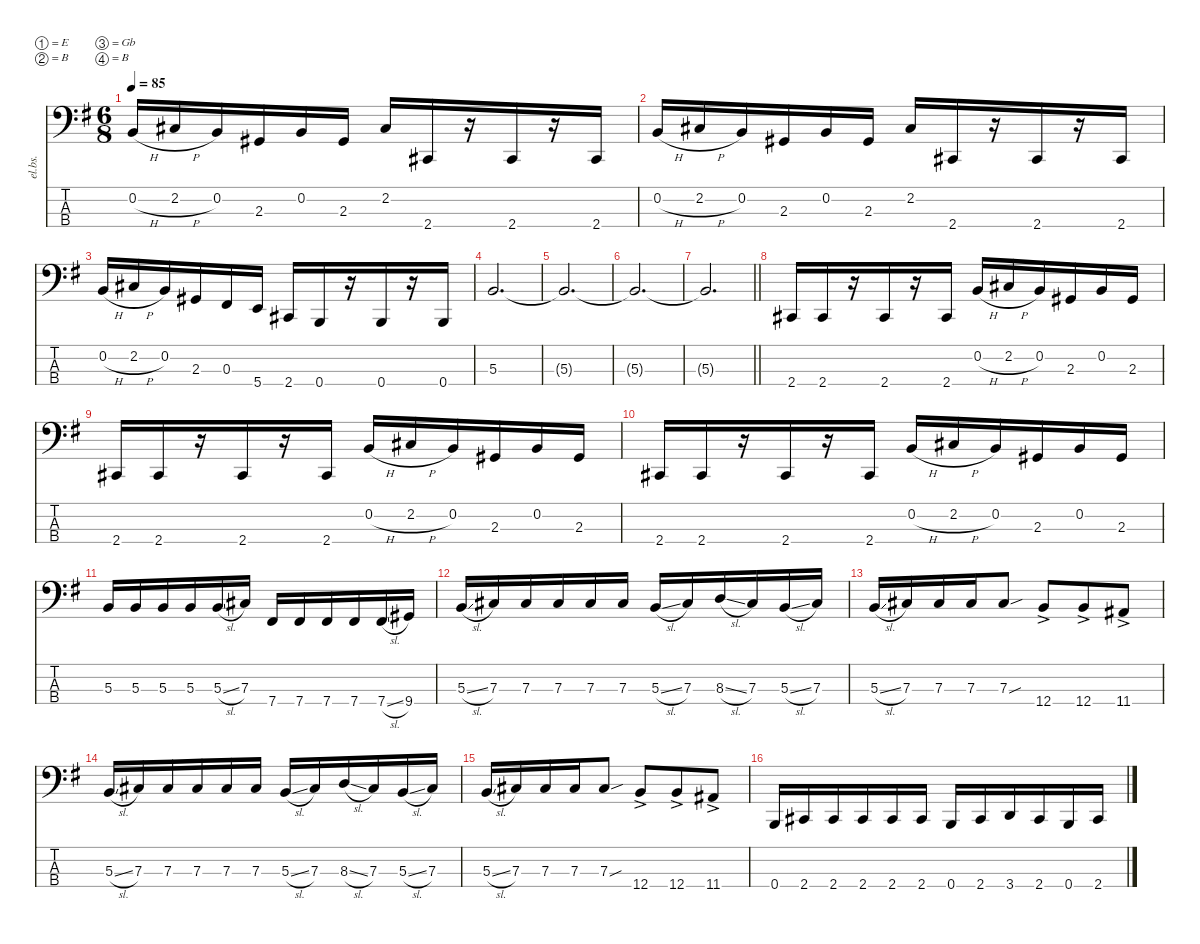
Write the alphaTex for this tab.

\defaultSystemsLayout 4
\hideDynamics
\bracketExtendMode nobrackets
\otherSystemsTrackNameOrientation horizontal
\track ("Bass" "el.bs.") {instrument electricbassfinger}
\staff {score tabs}
\tuning (E2 B1 Gb1 B0)
\ts (6 8)
\tempo 85
\clef f4
\ks eminor
0.2{h acc forcenatural}.16{dy f} 2.2{h acc #}.16 0.2{acc forcenatural}.16 2.3{acc #}.16 0.2{acc forcenatural}.16 2.3{acc #}.16 2.2{acc #}.16 2.4{acc #}.16 r.16 2.4{acc #}.16 r.16 2.4{acc #}.16 |
0.2{h acc forcenatural}.16 2.2{h acc #}.16 0.2{acc forcenatural}.16 2.3{acc #}.16 0.2{acc forcenatural}.16 2.3{acc #}.16 2.2{acc #}.16 2.4{acc #}.16 r.16 2.4{acc #}.16 r.16 2.4{acc #}.16 |
0.2{h acc forcenatural}.16 2.2{h acc #}.16 0.2{acc forcenatural}.16 2.3{acc #}.16 0.3{acc #}.16 5.4{acc forcenatural}.16 2.4{acc #}.16 0.4{acc forcenatural}.16 r.16 0.4{acc forcenatural}.16 r.16 0.4{acc forcenatural}.16 |
5.3{acc forcenatural}.2{d} |
5.3{t acc forcenatural}.2{d} |
5.3{t acc forcenatural}.2{d} |
\barLineRight lightlight
5.3{t acc forcenatural}.2{d} |
2.4{acc #}.16 2.4{acc #}.16 r.16 2.4{acc #}.16 r.16 2.4{acc #}.16 0.2{h acc forcenatural}.16 2.2{h acc #}.16 0.2{acc forcenatural}.16 2.3{acc #}.16 0.2{acc forcenatural}.16 2.3{acc #}.16 |
2.4{acc #}.16 2.4{acc #}.16 r.16 2.4{acc #}.16 r.16 2.4{acc #}.16 0.2{h acc forcenatural}.16 2.2{h acc #}.16 0.2{acc forcenatural}.16 2.3{acc #}.16 0.2{acc forcenatural}.16 2.3{acc #}.16 |
2.4{acc #}.16 2.4{acc #}.16 r.16 2.4{acc #}.16 r.16 2.4{acc #}.16 0.2{h acc forcenatural}.16 2.2{h acc #}.16 0.2{acc forcenatural}.16 2.3{acc #}.16 0.2{acc forcenatural}.16 2.3{acc #}.16 |
5.3{acc forcenatural}.16 5.3{acc forcenatural}.16 5.3{acc forcenatural}.16 5.3{acc forcenatural}.16 5.3{sl acc forcenatural}.16 7.3{acc #}.16 7.4{acc #}.16 7.4{acc #}.16 7.4{acc #}.16 7.4{acc #}.16 7.4{sl acc #}.16 9.4{acc #}.16 |
5.3{sl acc forcenatural}.16 7.3{acc #}.16 7.3{acc #}.16 7.3{acc #}.16 7.3{acc #}.16 7.3{acc #}.16 5.3{sl acc forcenatural}.16 7.3{acc #}.16 8.3{sl acc forcenatural}.16 7.3{acc #}.16 5.3{sl acc forcenatural}.16 7.3{acc #}.16 |
5.3{sl acc forcenatural}.16 7.3{acc #}.16 7.3{acc #}.16 7.3{acc #}.16 7.3{sou acc #}.8 12.4{ac acc forcenatural}.8 12.4{ac acc forcenatural}.8 11.4{ac acc #}.8 |
5.3{sl acc forcenatural}.16 7.3{acc #}.16 7.3{acc #}.16 7.3{acc #}.16 7.3{acc #}.16 7.3{acc #}.16 5.3{sl acc forcenatural}.16 7.3{acc #}.16 8.3{sl acc forcenatural}.16 7.3{acc #}.16 5.3{sl acc forcenatural}.16 7.3{acc #}.16 |
5.3{sl acc forcenatural}.16 7.3{acc #}.16 7.3{acc #}.16 7.3{acc #}.16 7.3{sou acc #}.8 12.4{ac acc forcenatural}.8 12.4{ac acc forcenatural}.8 11.4{ac acc #}.8 |
0.4{acc forcenatural}.16 2.4{acc #}.16 2.4{acc #}.16 2.4{acc #}.16 2.4{acc #}.16 2.4{acc #}.16 0.4{acc forcenatural}.16 2.4{acc #}.16 3.4{acc forcenatural}.16 2.4{acc #}.16 0.4{acc forcenatural}.16 2.4{acc #}.16
